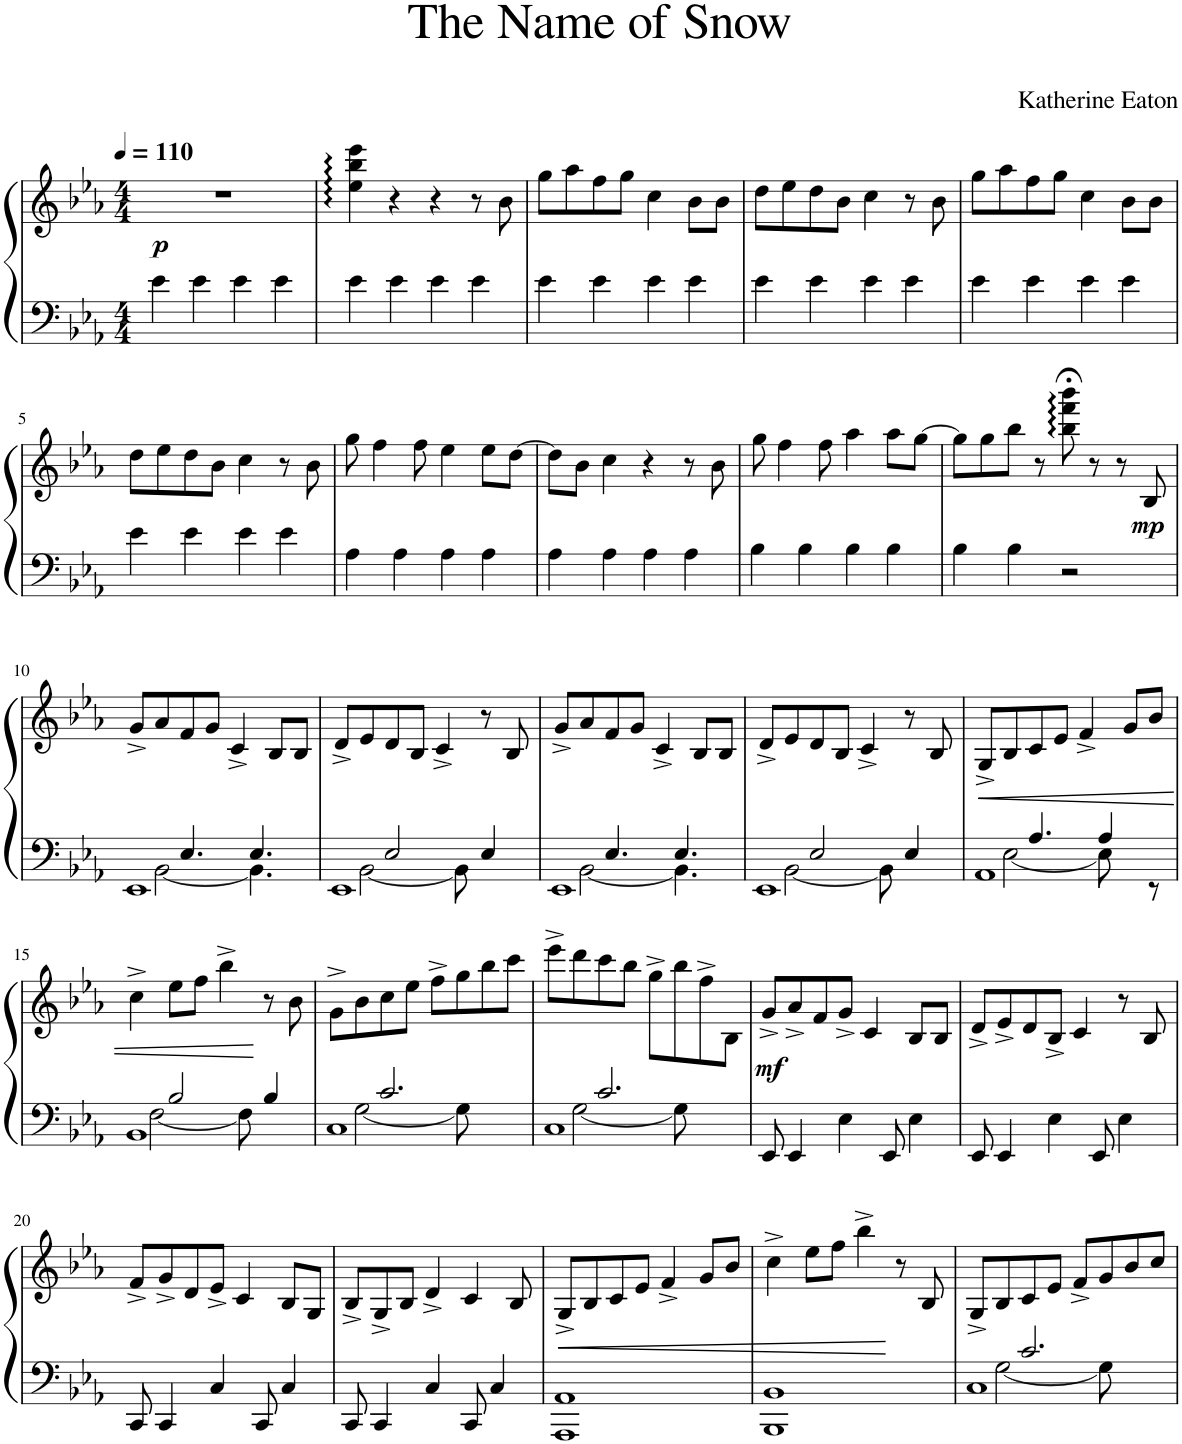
**kern	**kern	**dynam
*part1	*part1	*part1
*staff2	*staff1	*staff1/2
*I"Piano	*	*
*I'Pno.	*	*
*clefF4	*clefG2	*
*k[b-e-a-]	*k[b-e-a-]	*
*M4/4	*M4/4	*
*MM110	*MM110	*
=	=	=
!	!	!LO:DY:b
4e-\	1r	p
4e-\	.	.
4e-\	.	.
4e-\	.	.
=1	=1	=1
4e-\	4ee-\ 4bb-\ 4eee-\	.
4e-\	4r	.
4e-\	4r	.
4e-\	8r	.
.	8b-\	.
=2	=2	=2
4e-\	8gg\L	.
.	8aa-\	.
4e-\	8ff\	.
.	8gg\J	.
4e-\	4cc\	.
4e-\	8b-\L	.
.	8b-\J	.
=3	=3	=3
4e-\	8dd\L	.
.	8ee-\	.
4e-\	8dd\	.
.	8b-\J	.
4e-\	4cc\	.
4e-\	8r	.
.	8b-\	.
=4	=4	=4
4e-\	8gg\L	.
.	8aa-\	.
4e-\	8ff\	.
.	8gg\J	.
4e-\	4cc\	.
4e-\	8b-\L	.
.	8b-\J	.
!!LO:LB:g=z
=5	=5	=5
4e-\	8dd\L	.
.	8ee-\	.
4e-\	8dd\	.
.	8b-\J	.
4e-\	4cc\	.
4e-\	8r	.
.	8b-\	.
=6	=6	=6
4A-\	8gg\	.
.	4ff\	.
4A-\	.	.
.	8ff\	.
4A-\	4ee-\	.
4A-\	8ee-\L	.
.	[8dd\J	.
=7	=7	=7
4A-\	8dd\L]	.
.	8b-\J	.
4A-\	4cc\	.
4A-\	4r	.
4A-\	8r	.
.	8b-\	.
=8	=8	=8
4B-\	8gg\	.
.	4ff\	.
4B-\	.	.
.	8ff\	.
4B-\	4aa-\	.
4B-\	8aa-\L	.
.	[8gg\J	.
=9	=9	=9
4B-\	8gg\L]	.
.	8gg\	.
4B-\	8bb-\J	.
.	8r	.
2r	8bb-\;< 8fff\;< 8bbb-\;<	.
.	8r	.
.	8r	.
!	!	!LO:DY:b
.	8B-/	mp
!!LO:LB:g=z
=10	=10	=10
*^	*	*
*	*^	*	*
1EE-	8ryy	4ryy	8g^/L	.
.	[2BB-\	.	8a-/	.
.	.	4.E-/	8f/	.
.	.	.	8g/J	.
.	.	.	4c^/	.
.	4.BB-\]	4.E-/	.	.
.	.	.	8B-/L	.
.	.	.	8B-/J	.
=11	=11	=11	=11	=11
1EE-	8ryy	4ryy	8d^/L	.
.	[2BB-\	.	8e-/	.
.	.	2E-/	8d/	.
.	.	.	8B-/J	.
.	.	.	4c^/	.
.	8BB-\]	.	.	.
.	4ryy	4E-/	8r	.
.	.	.	8B-/	.
=12	=12	=12	=12	=12
1EE-	8ryy	4ryy	8g^/L	.
.	[2BB-\	.	8a-/	.
.	.	4.E-/	8f/	.
.	.	.	8g/J	.
.	.	.	4c^/	.
.	4.BB-\]	4.E-/	.	.
.	.	.	8B-/L	.
.	.	.	8B-/J	.
=13	=13	=13	=13	=13
1EE-	8ryy	4ryy	8d^/L	.
.	[2BB-\	.	8e-/	.
.	.	2E-/	8d/	.
.	.	.	8B-/J	.
.	.	.	4c^/	.
.	8BB-\]	.	.	.
.	4ryy	4E-/	8r	.
.	.	.	8B-/	.
=14	=14	=14	=14	=14
!	!	!	!	!LO:HP:b
1AA-	8ryy	4ryy	8G^/L	<
.	[2E-\	.	8B-/	.
.	.	4.A-/	8c/	.
.	.	.	8e-/J	.
.	.	.	4f^/	.
.	8E-\]	4A-/	.	.
.	4ryy	.	8g/L	.
.	.	8r	8b-/J	.
!!LO:LB:g=z
=15	=15	=15	=15	=15
1BB-	8ryy	4ryy	4cc^\	.
.	[2F\	.	.	.
.	.	2B-/	8ee-\L	.
.	.	.	8ff\J	.
.	.	.	4bb-^\	.
.	8F\]	.	.	.
.	4ryy	4B-/	8r	[
.	.	.	8b-\	.
=16	=16	=16	=16	=16
1C	8ryy	4ryy	8g^\L	.
.	[2G\	.	8b-\	.
.	.	2.c/	8cc\	.
.	.	.	8ee-\J	.
.	.	.	8ff^\L	.
.	8G\]	.	8gg\	.
.	4ryy	.	8bb-\	.
.	.	.	8ccc\J	.
=17	=17	=17	=17	=17
1C	8ryy	4ryy	8eee-^\L	.
.	[2G\	.	8ddd\	.
.	.	2.c/	8ccc\	.
.	.	.	8bb-\J	.
.	.	.	8gg^\L	.
.	8G\]	.	8bb-\	.
.	4ryy	.	8ff^\	.
.	.	.	8B-\J	.
*v	*v	*v	*	*
=18	=18	=18
!	!	!LO:DY:b
8EE-/	8g^/L	mf
4EE-/	8a-^/	.
.	8f/	.
4E-\	8g^/J	.
.	4c/	.
8EE-/	.	.
4E-\	8B-/L	.
.	8B-/J	.
=19	=19	=19
8EE-/	8d^/L	.
4EE-/	8e-^/	.
.	8d/	.
4E-\	8B-^/J	.
.	4c/	.
8EE-/	.	.
4E-\	8r	.
.	8B-/	.
!!LO:LB:g=z
=20	=20	=20
8CC/	8f^/L	.
4CC/	8g^/	.
.	8d/	.
4C/	8e-^/J	.
.	4c/	.
8CC/	.	.
4C/	8B-/L	.
.	8G/J	.
=21	=21	=21
8CC/	8B-^/L	.
4CC/	8G^/	.
.	8B-/J	.
4C/	4d^/	.
8CC/	4c/	.
4C/	.	.
.	8B-/	.
=22	=22	=22
!	!	!LO:HP:b
1AAA- 1AA-	8G^/L	<
.	8B-/	.
.	8c/	.
.	8e-/J	.
.	4f^/	.
.	8g/L	.
.	8b-/J	.
=23	=23	=23
1BBB- 1BB-	4cc^\	.
.	8ee-\L	.
.	8ff\J	.
.	4bb-^\	.
.	8r	[
.	8B-/	.
=24	=24	=24
*^	*	*
*	*^	*	*
1C	8ryy	4ryy	8G^/L	.
.	[2G\	.	8B-/	.
.	.	2.c/	8c/	.
.	.	.	8e-/J	.
.	.	.	8f^/L	.
.	8G\]	.	8g/	.
.	4ryy	.	8b-/	.
.	.	.	8cc/J	.
*v	*v	*v	*	*
=	=	=
*-	*-	*-
